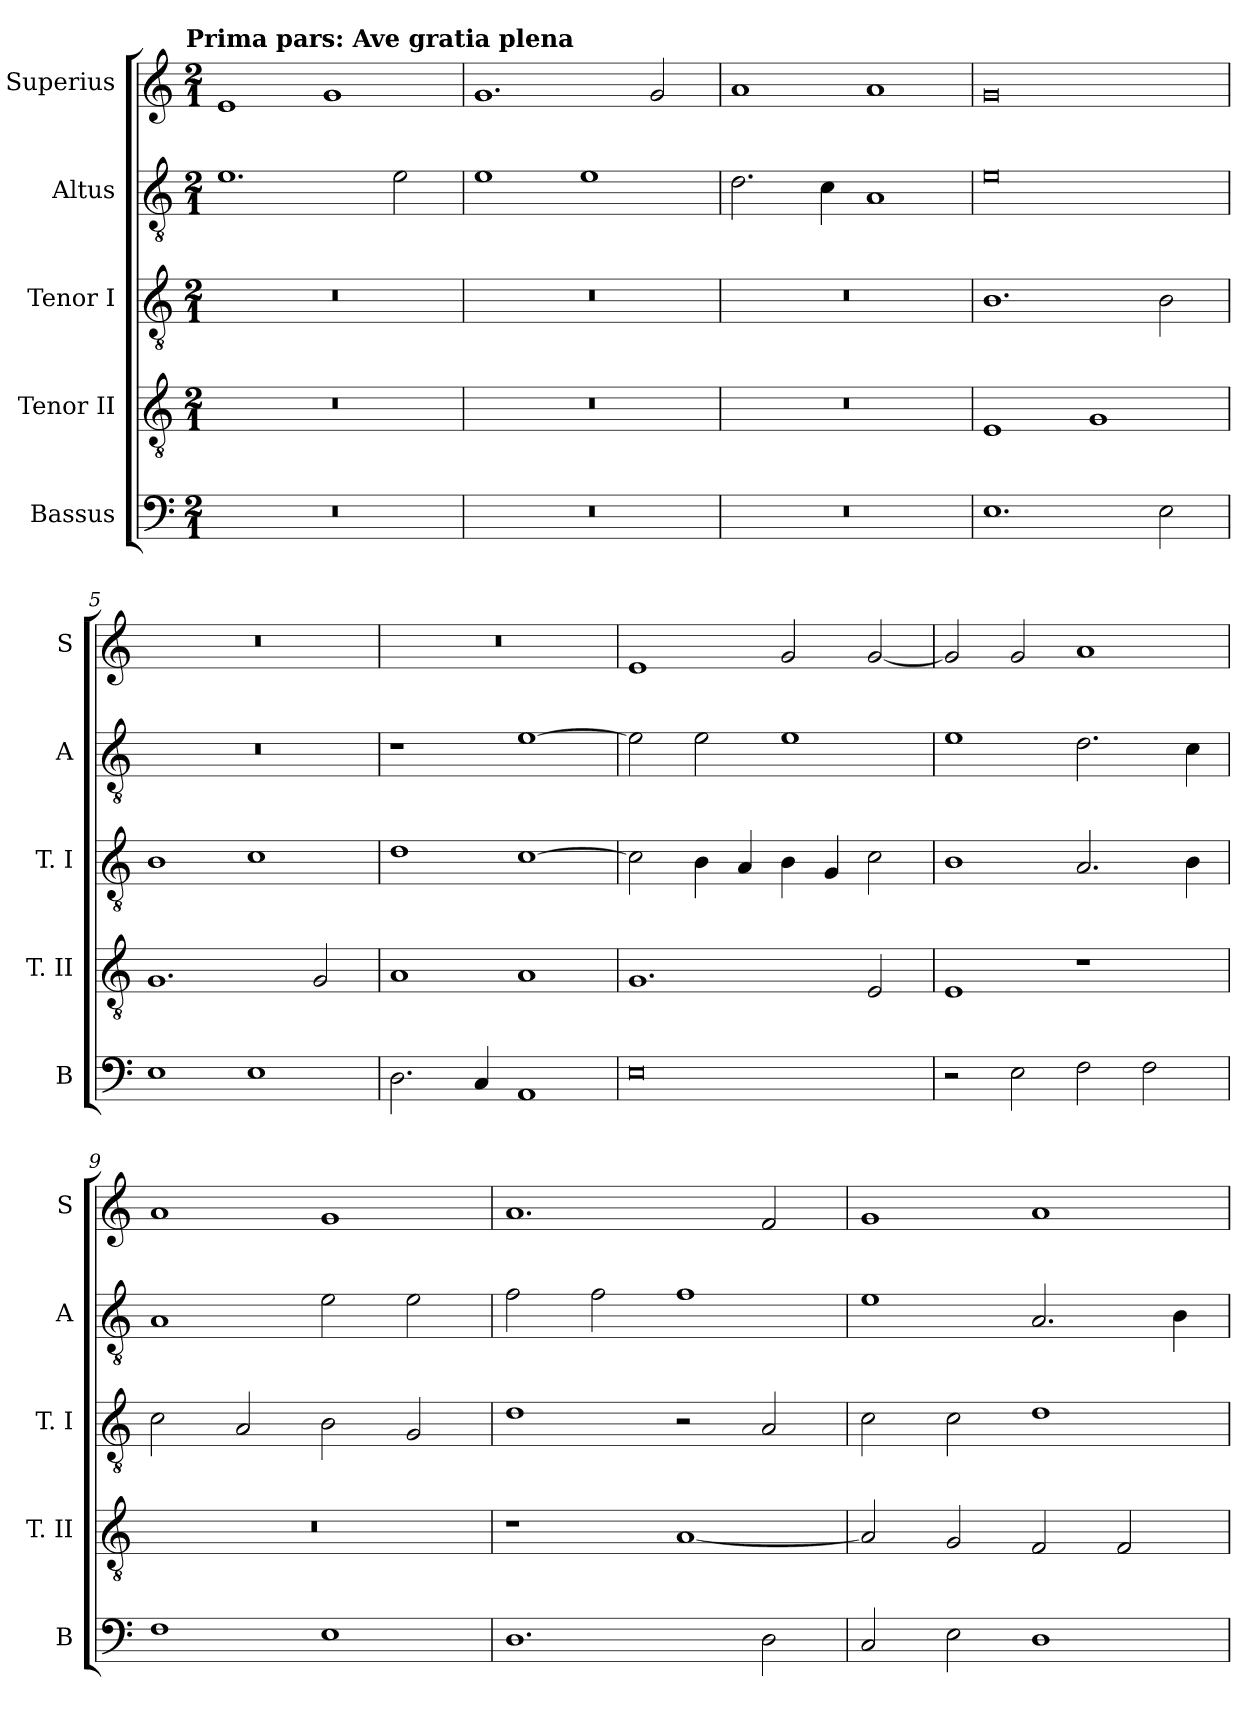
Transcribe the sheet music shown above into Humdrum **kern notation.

**kern	**kern	**kern	**kern	**kern
*part5	*part4	*part3	*part2	*part1
*staff5	*staff4	*staff3	*staff2	*staff1
*I"Bassus	*I"Tenor II	*I"Tenor I	*I"Altus	*I"Superius
*I'B	*I'T. II	*I'T. I	*I'A	*I'S
*clefF4	*clefGv2	*clefGv2	*clefGv2	*clefG2
*k[]	*k[]	*k[]	*k[]	*k[]
*C:	*C:	*C:	*C:	*C:
!!LO:TX:omd:t=Prima pars&colon; Ave gratia plena
*M2/1	*M2/1	*M2/1	*M2/1	*M2/1
=1	=1	=1	=1	=1
0r	0r	0r	1.e	1e
.	.	.	.	1g
.	.	.	2e	.
=2	=2	=2	=2	=2
0r	0r	0r	1e	1.g
.	.	.	1e	.
.	.	.	.	2g
=3	=3	=3	=3	=3
0r	0r	0r	2.d	1a
.	.	.	4c	.
.	.	.	1A	1a
=4	=4	=4	=4	=4
1.E	1E	1.B	0e	0g
.	1G	.	.	.
2E	.	2B	.	.
=5	=5	=5	=5	=5
1E	1.G	1B	0r	0r
1E	.	1c	.	.
.	2G	.	.	.
=6	=6	=6	=6	=6
2.D	1A	1d	1r	0r
4C	.	.	.	.
1AA	1A	[1c	[1e	.
=7	=7	=7	=7	=7
0E	1.G	2c]	2e]	1e
.	.	4B	2e	.
.	.	4A	.	.
.	.	4B	1e	2g
.	.	4G	.	.
.	2E	2c	.	[2g
=8	=8	=8	=8	=8
2r	1E	1B	1e	2g]
2E	.	.	.	2g
2F	1r	2.A	2.d	1a
2F	.	.	.	.
.	.	4B	4c	.
=9	=9	=9	=9	=9
1F	0r	2c	1A	1a
.	.	2A	.	.
1E	.	2B	2e	1g
.	.	2G	2e	.
=10	=10	=10	=10	=10
1.D	1r	1d	2f	1.a
.	.	.	2f	.
.	[1A	2r	1f	.
2D	.	2A	.	2f
=11	=11	=11	=11	=11
2C	2A]	2c	1e	1g
2E	2G	2c	.	.
1D	2F	1d	2.A	1a
.	2F	.	.	.
.	.	.	4B	.
=	=	=	=	=
*-	*-	*-	*-	*-
